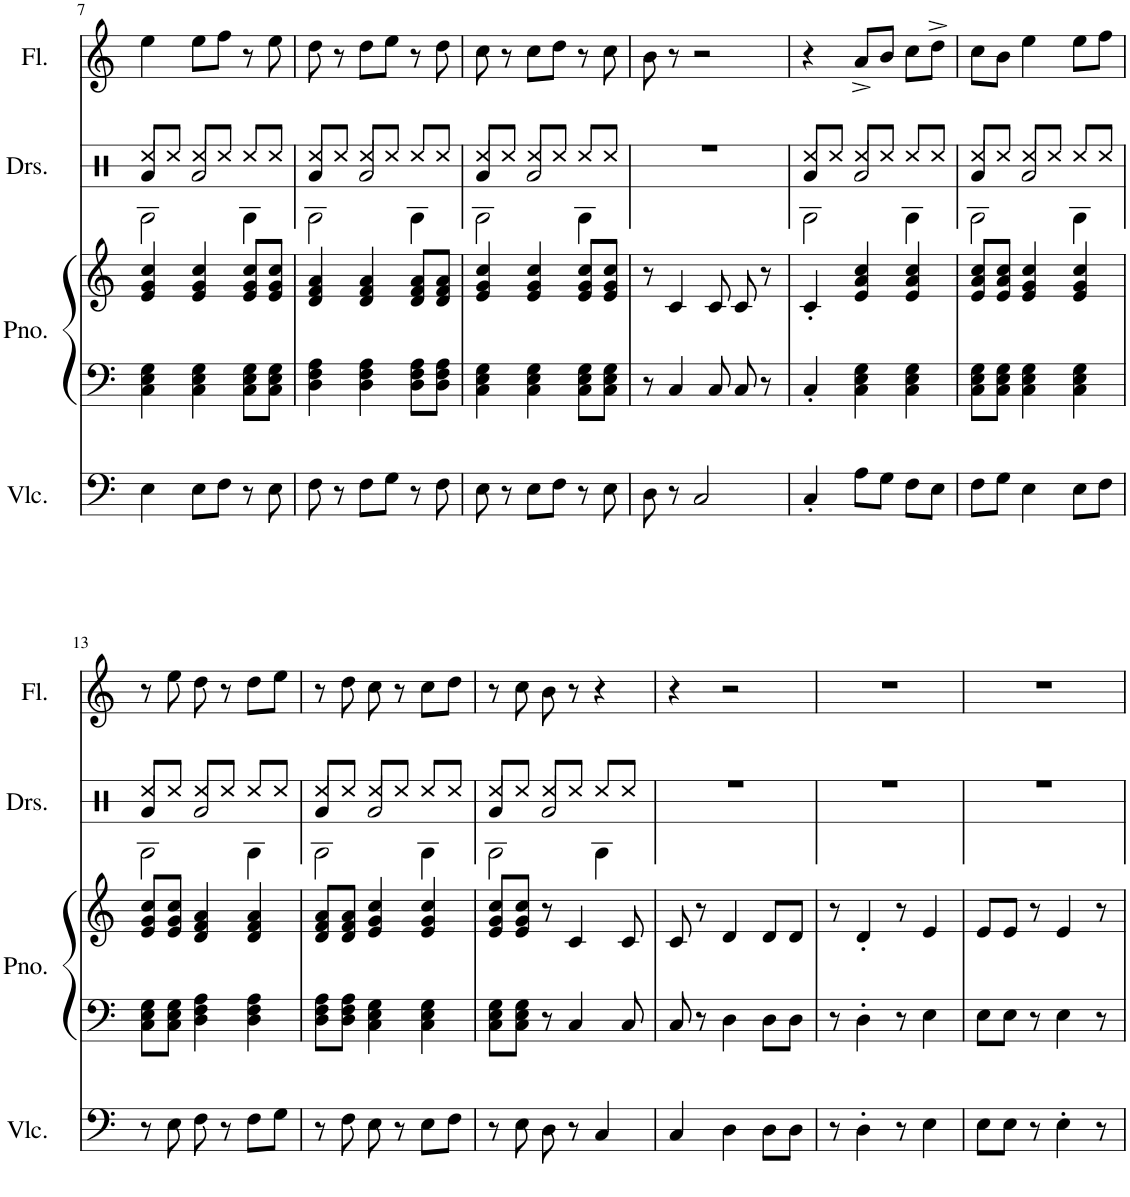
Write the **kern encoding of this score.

**kern	**kern	**kern	**kern	**kern
*part4	*part3	*part3	*part2	*part1
*staff5	*staff4	*staff3	*staff2	*staff1
*I"Violoncello	*I"Piano	*	*I"Drumset	*I"Flute
*I'Vlc.	*I'Pno.	*	*I'Drs.	*I'Fl.
!!LO:PB:g=z
*clefF4	*clefF4	*clefG2	*clefX	*clefG2
*k[]	*k[]	*k[]	*k[]	*k[]
*M3/4	*M3/4	*M3/4	*M3/4	*M3/4
=7	=7	=7	=7	=7
*	*	*	*^	*
*	*	*	*	*^	*
4E\	4C\ 4E\ 4G\	4e/ 4g/ 4cc/	4Ra/	2Rd\	8Rcc/L	4ee\
.	.	.	.	.	8Rcc/J	.
8E\L	4C\ 4E\ 4G\	4e/ 4g/ 4cc/	2Ra/	.	8Rcc/L	8ee\L
8F\J	.	.	.	.	8Rcc/J	8ff\J
8r	8C\ 8E\ 8G\L	8e/ 8g/ 8cc/L	.	4Rd\	8Rcc/L	8r
8E\	8C\ 8E\ 8G\J	8e/ 8g/ 8cc/J	.	.	8Rcc/J	8ee\
=8	=8	=8	=8	=8	=8	=8
8F\	4D\ 4F\ 4A\	4d/ 4f/ 4a/	4Ra/	2Rd\	8Rcc/L	8dd\
8r	.	.	.	.	8Rcc/J	8r
8F\L	4D\ 4F\ 4A\	4d/ 4f/ 4a/	2Ra/	.	8Rcc/L	8dd\L
8G\J	.	.	.	.	8Rcc/J	8ee\J
8r	8D\ 8F\ 8A\L	8d/ 8f/ 8a/L	.	4Rd\	8Rcc/L	8r
8F\	8D\ 8F\ 8A\J	8d/ 8f/ 8a/J	.	.	8Rcc/J	8dd\
=9	=9	=9	=9	=9	=9	=9
8E\	4C\ 4E\ 4G\	4e/ 4g/ 4cc/	4Ra/	2Rd\	8Rcc/L	8cc\
8r	.	.	.	.	8Rcc/J	8r
8E\L	4C\ 4E\ 4G\	4e/ 4g/ 4cc/	2Ra/	.	8Rcc/L	8cc\L
8F\J	.	.	.	.	8Rcc/J	8dd\J
8r	8C\ 8E\ 8G\L	8e/ 8g/ 8cc/L	.	4Rd\	8Rcc/L	8r
8E\	8C\ 8E\ 8G\J	8e/ 8g/ 8cc/J	.	.	8Rcc/J	8cc\
*	*	*	*v	*v	*v	*
=10	=10	=10	=10	=10
8D\	8r	8r	2.r	8b\
8r	4C/	4c/	.	8r
2C/	.	.	.	2r
.	8C/	8c/	.	.
.	8C/	8c/	.	.
.	8r	8r	.	.
=11	=11	=11	=11	=11
*	*	*	*^	*
*	*	*	*	*^	*
4C'/	4C'/	4c'/	4Ra/	2Rd\	8Rcc/L	4r
.	.	.	.	.	8Rcc/J	.
8A\L	4C\ 4E\ 4G\	4e/ 4a/ 4cc/	2Ra/	.	8Rcc/L	8a^/L
8G\J	.	.	.	.	8Rcc/J	8b/J
8F\L	4C\ 4E\ 4G\	4e/ 4a/ 4cc/	.	4Rd\	8Rcc/L	8cc\L
8E\J	.	.	.	.	8Rcc/J	8dd^\J
=12	=12	=12	=12	=12	=12	=12
8F\L	8C\ 8E\ 8G\L	8e/ 8a/ 8cc/L	4Ra/	2Rd\	8Rcc/L	8cc\L
8G\J	8C\ 8E\ 8G\J	8e/ 8a/ 8cc/J	.	.	8Rcc/J	8b\J
4E\	4C\ 4E\ 4G\	4e/ 4g/ 4cc/	2Ra/	.	8Rcc/L	4ee\
.	.	.	.	.	8Rcc/J	.
8E\L	4C\ 4E\ 4G\	4e/ 4g/ 4cc/	.	4Rd\	8Rcc/L	8ee\L
8F\J	.	.	.	.	8Rcc/J	8ff\J
!!LO:LB:g=z
=13	=13	=13	=13	=13	=13	=13
8r	8C\ 8E\ 8G\L	8e/ 8g/ 8cc/L	4Ra/	2Rd\	8Rcc/L	8r
8E\	8C\ 8E\ 8G\J	8e/ 8g/ 8cc/J	.	.	8Rcc/J	8ee\
8F\	4D\ 4F\ 4A\	4d/ 4f/ 4a/	2Ra/	.	8Rcc/L	8dd\
8r	.	.	.	.	8Rcc/J	8r
8F\L	4D\ 4F\ 4A\	4d/ 4f/ 4a/	.	4Rd\	8Rcc/L	8dd\L
8G\J	.	.	.	.	8Rcc/J	8ee\J
=14	=14	=14	=14	=14	=14	=14
8r	8D\ 8F\ 8A\L	8d/ 8f/ 8a/L	4Ra/	2Rd\	8Rcc/L	8r
8F\	8D\ 8F\ 8A\J	8d/ 8f/ 8a/J	.	.	8Rcc/J	8dd\
8E\	4C\ 4E\ 4G\	4e/ 4g/ 4cc/	2Ra/	.	8Rcc/L	8cc\
8r	.	.	.	.	8Rcc/J	8r
8E\L	4C\ 4E\ 4G\	4e/ 4g/ 4cc/	.	4Rd\	8Rcc/L	8cc\L
8F\J	.	.	.	.	8Rcc/J	8dd\J
=15	=15	=15	=15	=15	=15	=15
8r	8C\ 8E\ 8G\L	8e/ 8g/ 8cc/L	4Ra/	2Rd\	8Rcc/L	8r
8E\	8C\ 8E\ 8G\J	8e/ 8g/ 8cc/J	.	.	8Rcc/J	8cc\
8D\	8r	8r	2Ra/	.	8Rcc/L	8b\
8r	4C/	4c/	.	.	8Rcc/J	8r
4C/	.	.	.	4Rd\	8Rcc/L	4r
.	8C/	8c/	.	.	8Rcc/J	.
*	*	*	*v	*v	*v	*
=16	=16	=16	=16	=16
4C/	8C/	8c/	2.r	4r
.	8r	8r	.	.
4D\	4D\	4d/	.	2r
8D\L	8D\L	8d/L	.	.
8D\J	8D\J	8d/J	.	.
=17	=17	=17	=17	=17
8r	8r	8r	2.r	2.r
4D'\	4D'\	4d'/	.	.
8r	8r	8r	.	.
4E\	4E\	4e/	.	.
=18	=18	=18	=18	=18
8E\L	8E\L	8e/L	2.r	2.r
8E\J	8E\J	8e/J	.	.
8r	8r	8r	.	.
4E'\	4E\	4e/	.	.
8r	8r	8r	.	.
=	=	=	=	=
*-	*-	*-	*-	*-
